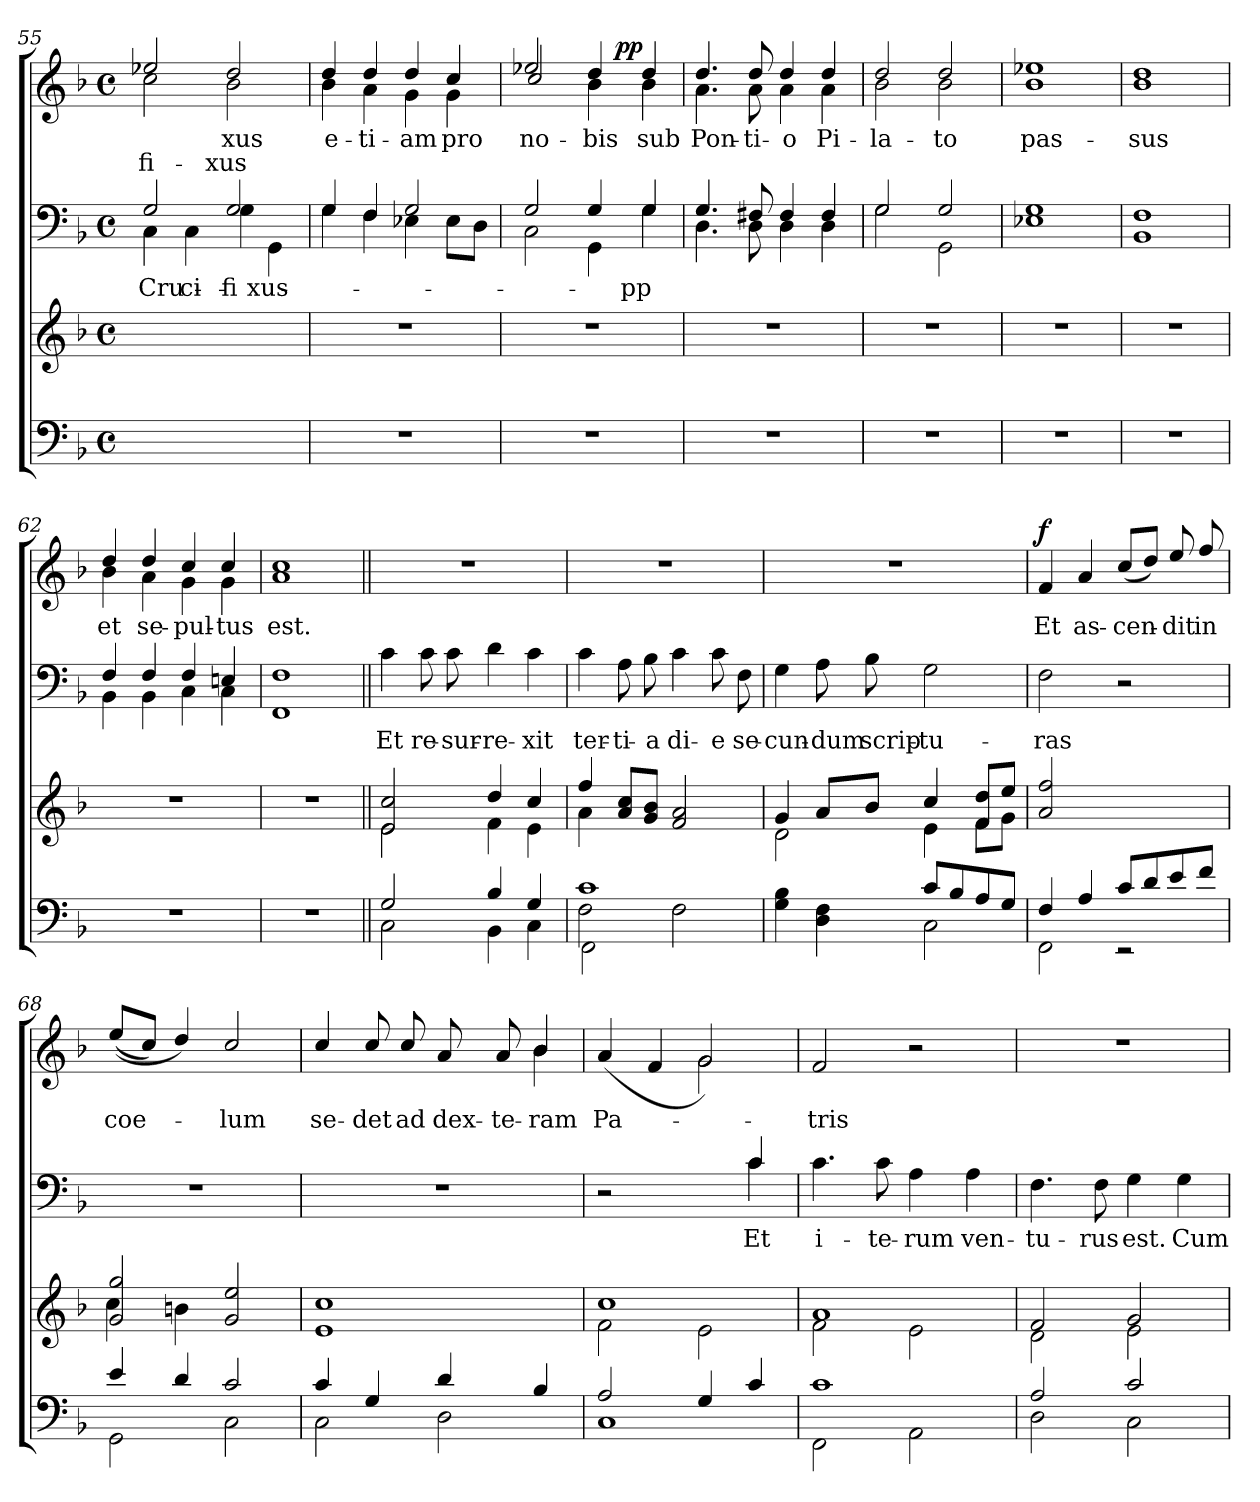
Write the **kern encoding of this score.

**kern	**kern	**kern	**text	**kern	**text	**text	**dynam
*part4	*part3	*part2	*part2	*part1	*part1	*part1	*part1
*staff4	*staff3	*staff2	*staff2	*staff1	*staff1	*staff1	*staff1
*clefF4	*clefG2	*clefF4	*	*clefG2	*	*	*
*k[b-]	*k[b-]	*k[b-]	*	*k[b-]	*	*	*
*M4/4	*M4/4	*M4/4	*	*M4/4	*	*	*
*met(c)	*met(c)	*met(c)	*	*met(c)	*	*	*
=55	=55	=55	=55	=55	=55	=55	=55
*	*	*^	*	*^	*	*	*
1ryy	1ryy	2G/	4C\	Cru-	2ee-X/	2cc\	.	-fi-	.
.	.	.	4C\	-ci-	.	.	.	.	.
.	.	2G/	4G\	-fi-	2dd/	2b-\	-xus	-xus	.
.	.	.	4GG\	-xus	.	.	.	.	.
=56	=56	=56	=56	=56	=56	=56	=56	=56	=56
1r	1r	4G/	4G\	.	4dd/	4b-\	e-	.	.
.	.	4F/	4F\	.	4dd/	4a\	-ti-	.	.
.	.	2G/	4E-X\	.	4dd/	4g\	-am	.	.
.	.	.	8E-\L	.	4cc/	4g\	pro	.	.
.	.	.	8D\J	.	.	.	.	.	.
=57	=57	=57	=57	=57	=57	=57	=57	=57	=57
*	*	*	*	*	*	*^	*	*	*
1r	1r	2G/	2C\	.	2ee-X/	2cc/	2ryy	no-	.	.
.	.	4G/	4GG\	.	4dd/	4b-\	8ryy	-bis	.	.
!	!	!	!	!	!	!	!	!	!	!LO:DY:a
.	.	.	.	.	.	.	4.ryy	.	.	pp
.	.	4G/	4G\	pp	4dd/	4b-\	.	sub	.	.
*	*	*	*	*	*	*v	*v	*	*	*
=58	=58	=58	=58	=58	=58	=58	=58	=58	=58
1r	1r	4.G/	4.D\	.	4.dd/	4.a\	Pon-	.	.
.	.	8F#X/	8D\	.	8dd/	8a\	-ti-	.	.
.	.	4F#/	4D\	.	4dd/	4a\	-o	.	.
.	.	4F#/	4D\	.	4dd/	4a\	Pi-	.	.
=59	=59	=59	=59	=59	=59	=59	=59	=59	=59
1r	1r	2G/	2G\	.	2dd/	2b-\	-la-	.	.
.	.	2G/	2GG\	.	2dd/	2b-\	-to	.	.
=60	=60	=60	=60	=60	=60	=60	=60	=60	=60
1r	1r	1G/	1E-X\	.	1ee-X/	1b-\	pas-	.	.
=61	=61	=61	=61	=61	=61	=61	=61	=61	=61
1r	1r	1F/	1BB-\	.	1dd/	1b-\	-sus	.	.
=62	=62	=62	=62	=62	=62	=62	=62	=62	=62
1r	1r	4F/	4BB-\	.	4dd/	4b-\	et	.	.
.	.	4F/	4BB-\	.	4dd/	4a\	se-	.	.
.	.	4F/	4C\	.	4cc/	4g\	-pul-	.	.
.	.	4En/	4C\	.	4cc/	4g\	-tus	.	.
=63	=63	=63	=63	=63	=63	=63	=63	=63	=63
1r	1r	1F/	1FF\	.	1cc/	1a\	est.	.	.
*	*	*v	*v	*	*	*	*	*	*
*	*	*	*	*v	*v	*	*	*
=64||	=64||	=64||	=64||	=64||	=64||	=64||	=64||
*^	*^	*	*	*	*	*	*
2G/	2C\	2e/ 2cc/	2e\	4c\	Et	1r	.	.	.
.	.	.	.	8c\	re-	.	.	.	.
.	.	.	.	8c\	-sur-	.	.	.	.
4B-/	4BB-\	4dd/	4f\	4d\	-re-	.	.	.	.
4G/	4C\	4cc/	4e\	4c\	-xit	.	.	.	.
=65	=65	=65	=65	=65	=65	=65	=65	=65	=65
*	*^	*	*	*	*	*	*	*	*
1c/	2F\	2FF\	4ff/	4a\	4c\	ter-	1r	.	.	.
.	.	.	8a/ 8cc/L	4ryy	8A\	-ti-	.	.	.	.
.	.	.	8g/ 8b-/J	.	8B-\	-a	.	.	.	.
.	2ryy	2F\	2f/ 2a/	2ryy	4c\	di-	.	.	.	.
.	.	.	.	.	8c\	-e	.	.	.	.
.	.	.	.	.	8F\	se-	.	.	.	.
*	*v	*v	*	*	*	*	*	*	*	*
=66	=66	=66	=66	=66	=66	=66	=66	=66	=66
2ryy	4G\ 4B-\	4g/	2d\	4G\	-cun-	1r	.	.	.
.	4D\ 4F\	8a/L	.	8A\	-dum	.	.	.	.
.	.	8b-/J	.	8B-\	scrip-	.	.	.	.
8c/L	2C\	4cc/	4e\	2G\	-tu-	.	.	.	.
8B-/	.	.	.	.	.	.	.	.	.
8A/	.	8f/ 8dd/L	8f\L	.	.	.	.	.	.
8G/J	.	8ee/J	8g\J	.	.	.	.	.	.
=67	=67	=67	=67	=67	=67	=67	=67	=67	=67
!	!	!	!	!	!	!	!	!	!LO:DY:a
*	*	*v	*v	*	*	*	*	*	*
4F/	2FF\	2a/ 2ff/	2F\	-ras	4f/	Et	.	f
4A/	.	.	.	.	4a/	as-	.	.
8c/L	2r	2ryy	2r	.	(>8cc/L	-cen-	.	.
8d/	.	.	.	.	8dd/J)	.	.	.
8e/	.	.	.	.	8ee/	-dit	.	.
8f/J	.	.	.	.	8ff/	in	.	.
=68	=68	=68	=68	=68	=68	=68	=68	=68
*	*	*^	*	*	*	*	*	*
4e/	2GG\	2g/ 2gg/	4cc\	1r	.	((>8ee/L	coe-	.	.
.	.	.	.	.	.	8cc/J)	.	.	.
4d/	.	.	4bn\	.	.	4dd/)	.	.	.
2c/	2C\	2g/ 2ee/	2ryy	.	.	2cc/	-lum	.	.
=69	=69	=69	=69	=69	=69	=69	=69	=69	=69
*	*	*	*	*	*	*^	*	*	*
4c/	2C\	1cc/	1e\	1r	.	4cc/	2ryy	se-	.	.
4G/	.	.	.	.	.	8cc/	.	-det	.	.
.	.	.	.	.	.	8cc/	.	ad	.	.
4d/	2D\	.	.	.	.	8a/	4ryy	dex-	.	.
.	.	.	.	.	.	8a/	.	-te-	.	.
4B-/	.	.	.	.	.	4b-/	4b-\	-ram	.	.
=70	=70	=70	=70	=70	=70	=70	=70	=70	=70	=70
*	*	*	*	*^	*	*	*	*	*	*
2A/	1C\	1cc/	2f\	2r	2.ryy	.	(4a/	2ryy	Pa-	.	.
.	.	.	.	.	.	.	4f/	.	.	.	.
4G/	.	.	2e\	4ryy	.	.	2g/)	2g\	.	.	.
4c/	.	.	.	4c/	4c\	Et	.	.	.	.	.
*	*	*	*	*v	*v	*	*	*	*	*	*
*	*	*	*	*	*	*v	*v	*	*	*
=71	=71	=71	=71	=71	=71	=71	=71	=71	=71
1c/	2FF\	1a/	2f\	4.c\	i-	2f/	-tris	.	.
.	.	.	.	8c\	-te-	.	.	.	.
.	2AA\	.	2e\	4A\	-rum	2r	.	.	.
.	.	.	.	4A\	ven-	.	.	.	.
=72	=72	=72	=72	=72	=72	=72	=72	=72	=72
2A/	2D\	2f/	2d\	4.F\	-tu-	1r	.	.	.
.	.	.	.	8F\	-rus	.	.	.	.
2c/	2C\	2g/	2e\	4G\	est.	.	.	.	.
.	.	.	.	4G\	Cum	.	.	.	.
*v	*v	*	*	*	*	*	*	*	*
*	*v	*v	*	*	*	*	*	*
=	=	=	=	=	=	=	=
*-	*-	*-	*-	*-	*-	*-	*-
